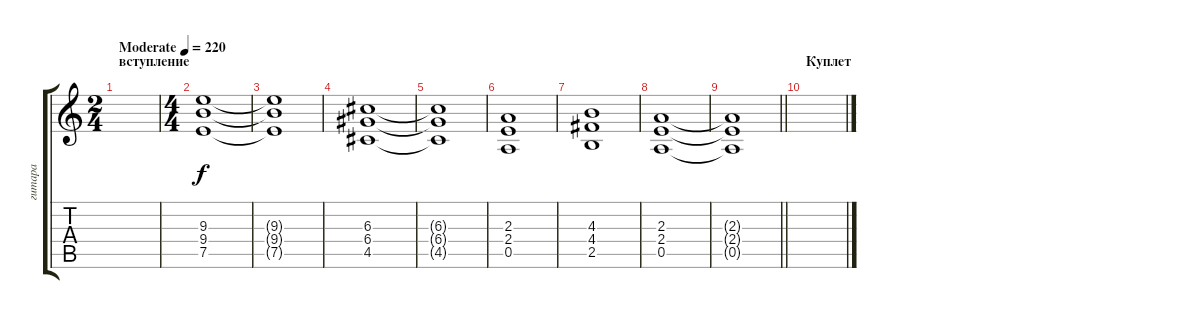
\track ("гитара" "гитара") {instrument distortionguitar}
\staff {score tabs}
\tuning (E4 B3 G3 D3 A2 E2) {hide}
\ts (2 4)
\section ("" "вступление")
\tempo (220 "Moderate")
\clef g2
\ks c
|
\ts (4 4)
(9.3 9.4 7.5).1 |
(9.3{t} 9.4{t} 7.5{t}).1 |
(6.3 6.4 4.5).1 |
(6.3{t} 6.4{t} 4.5{t}).1 |
(2.3 2.4 0.5).1 |
(4.3 4.4 2.5).1 |
(2.3 2.4 0.5).1 |
\barLineRight lightlight
(2.3{t} 2.4{t} 0.5{t}).1 |
\section ("" "Куплет")
